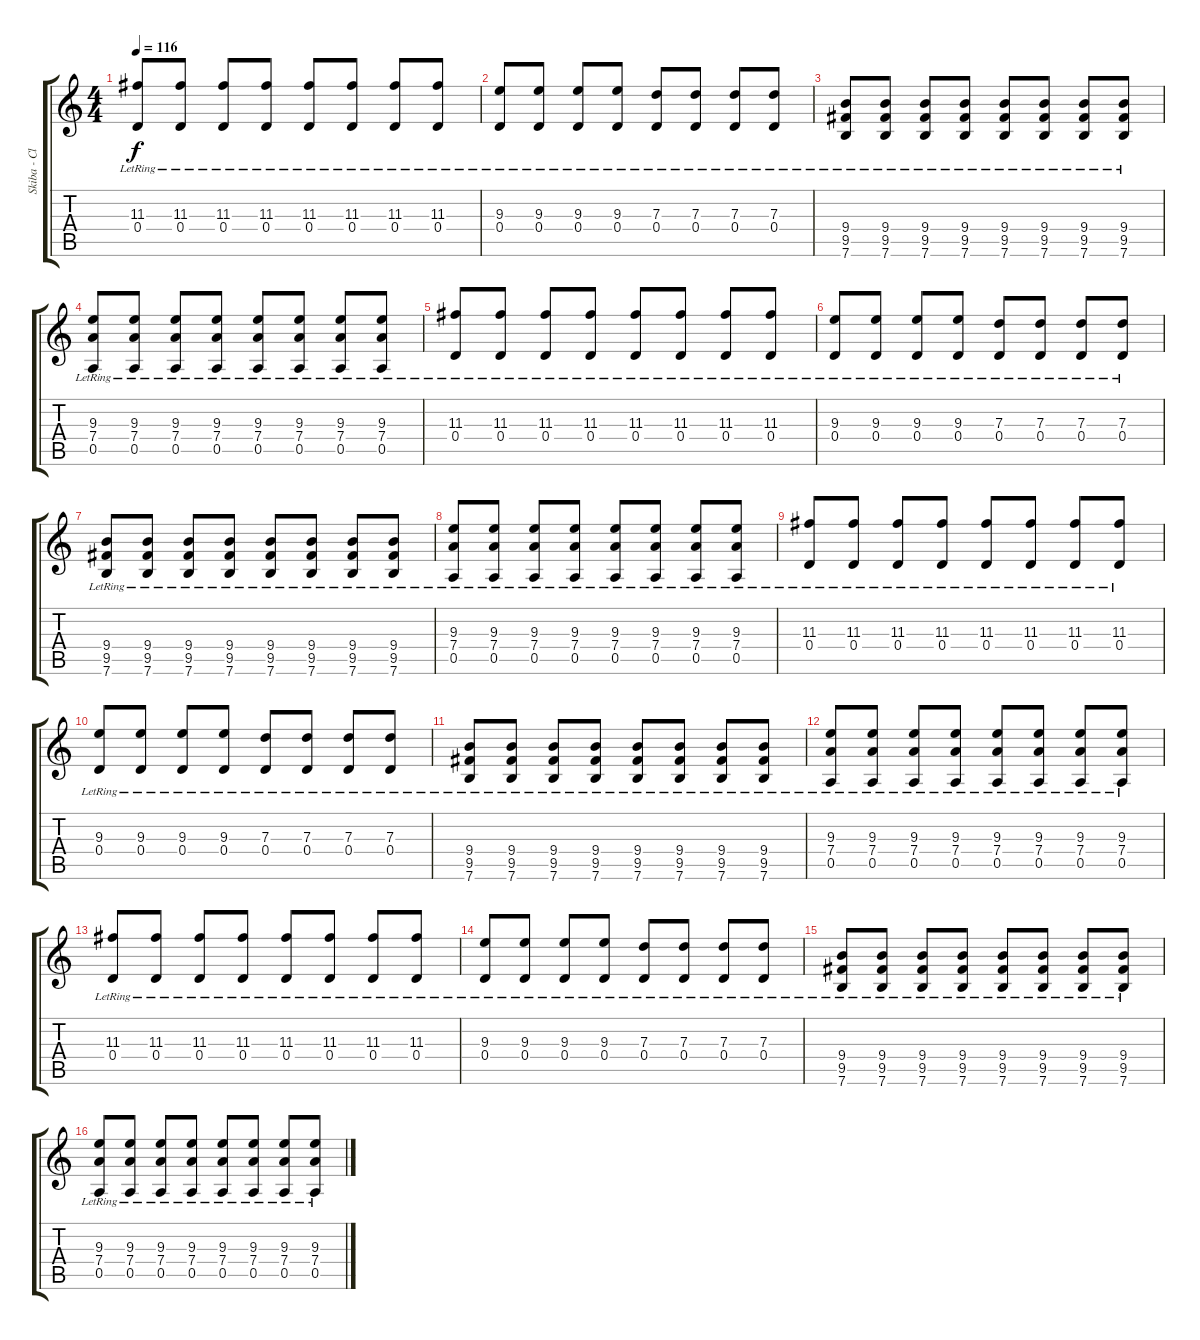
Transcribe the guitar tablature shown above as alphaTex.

\track ("Skiba - Clean" "Skiba - Cl") {instrument electricguitarclean}
\staff {score tabs}
\tuning (E4 B3 G3 D3 A2 E2) {hide}
\ts (4 4)
\tempo 116
\clef g2
\ks c
(11.3{lr} 0.4{lr}).8{dy f} (11.3{lr} 0.4{lr}).8 (11.3{lr} 0.4{lr}).8 (11.3{lr} 0.4{lr}).8 (11.3{lr} 0.4{lr}).8 (11.3{lr} 0.4{lr}).8 (11.3{lr} 0.4{lr}).8 (11.3{lr} 0.4{lr}).8 |
(9.3{lr} 0.4{lr}).8 (9.3{lr} 0.4{lr}).8 (9.3{lr} 0.4{lr}).8 (9.3{lr} 0.4{lr}).8 (7.3{lr} 0.4{lr}).8 (7.3{lr} 0.4{lr}).8 (7.3{lr} 0.4{lr}).8 (7.3{lr} 0.4{lr}).8 |
(9.4{lr} 9.5{lr} 7.6{lr}).8 (9.4{lr} 9.5{lr} 7.6{lr}).8 (9.4{lr} 9.5{lr} 7.6{lr}).8 (9.4{lr} 9.5{lr} 7.6{lr}).8 (9.4{lr} 9.5{lr} 7.6{lr}).8 (9.4{lr} 9.5{lr} 7.6{lr}).8 (9.4{lr} 9.5{lr} 7.6{lr}).8 (9.4{lr} 9.5{lr} 7.6{lr}).8 |
(9.3{lr} 7.4{lr} 0.5{lr}).8 (9.3{lr} 7.4{lr} 0.5{lr}).8 (9.3{lr} 7.4{lr} 0.5{lr}).8 (9.3{lr} 7.4{lr} 0.5{lr}).8 (9.3{lr} 7.4{lr} 0.5{lr}).8 (9.3{lr} 7.4{lr} 0.5{lr}).8 (9.3{lr} 7.4{lr} 0.5{lr}).8 (9.3{lr} 7.4{lr} 0.5{lr}).8 |
(11.3{lr} 0.4{lr}).8 (11.3{lr} 0.4{lr}).8 (11.3{lr} 0.4{lr}).8 (11.3{lr} 0.4{lr}).8 (11.3{lr} 0.4{lr}).8 (11.3{lr} 0.4{lr}).8 (11.3{lr} 0.4{lr}).8 (11.3{lr} 0.4{lr}).8 |
(9.3{lr} 0.4{lr}).8 (9.3{lr} 0.4{lr}).8 (9.3{lr} 0.4{lr}).8 (9.3{lr} 0.4{lr}).8 (7.3{lr} 0.4{lr}).8 (7.3{lr} 0.4{lr}).8 (7.3{lr} 0.4{lr}).8 (7.3{lr} 0.4{lr}).8 |
(9.4{lr} 9.5{lr} 7.6{lr}).8 (9.4{lr} 9.5{lr} 7.6{lr}).8 (9.4{lr} 9.5{lr} 7.6{lr}).8 (9.4{lr} 9.5{lr} 7.6{lr}).8 (9.4{lr} 9.5{lr} 7.6{lr}).8 (9.4{lr} 9.5{lr} 7.6{lr}).8 (9.4{lr} 9.5{lr} 7.6{lr}).8 (9.4{lr} 9.5{lr} 7.6{lr}).8 |
(9.3{lr} 7.4{lr} 0.5{lr}).8 (9.3{lr} 7.4{lr} 0.5{lr}).8 (9.3{lr} 7.4{lr} 0.5{lr}).8 (9.3{lr} 7.4{lr} 0.5{lr}).8 (9.3{lr} 7.4{lr} 0.5{lr}).8 (9.3{lr} 7.4{lr} 0.5{lr}).8 (9.3{lr} 7.4{lr} 0.5{lr}).8 (9.3{lr} 7.4{lr} 0.5{lr}).8 |
(11.3{lr} 0.4{lr}).8 (11.3{lr} 0.4{lr}).8 (11.3{lr} 0.4{lr}).8 (11.3{lr} 0.4{lr}).8 (11.3{lr} 0.4{lr}).8 (11.3{lr} 0.4{lr}).8 (11.3{lr} 0.4{lr}).8 (11.3{lr} 0.4{lr}).8 |
(9.3{lr} 0.4{lr}).8 (9.3{lr} 0.4{lr}).8 (9.3{lr} 0.4{lr}).8 (9.3{lr} 0.4{lr}).8 (7.3{lr} 0.4{lr}).8 (7.3{lr} 0.4{lr}).8 (7.3{lr} 0.4{lr}).8 (7.3{lr} 0.4{lr}).8 |
(9.4{lr} 9.5{lr} 7.6{lr}).8 (9.4{lr} 9.5{lr} 7.6{lr}).8 (9.4{lr} 9.5{lr} 7.6{lr}).8 (9.4{lr} 9.5{lr} 7.6{lr}).8 (9.4{lr} 9.5{lr} 7.6{lr}).8 (9.4{lr} 9.5{lr} 7.6{lr}).8 (9.4{lr} 9.5{lr} 7.6{lr}).8 (9.4{lr} 9.5{lr} 7.6{lr}).8 |
(9.3{lr} 7.4{lr} 0.5{lr}).8 (9.3{lr} 7.4{lr} 0.5{lr}).8 (9.3{lr} 7.4{lr} 0.5{lr}).8 (9.3{lr} 7.4{lr} 0.5{lr}).8 (9.3{lr} 7.4{lr} 0.5{lr}).8 (9.3{lr} 7.4{lr} 0.5{lr}).8 (9.3{lr} 7.4{lr} 0.5{lr}).8 (9.3{lr} 7.4{lr} 0.5{lr}).8 |
(11.3{lr} 0.4{lr}).8 (11.3{lr} 0.4{lr}).8 (11.3{lr} 0.4{lr}).8 (11.3{lr} 0.4{lr}).8 (11.3{lr} 0.4{lr}).8 (11.3{lr} 0.4{lr}).8 (11.3{lr} 0.4{lr}).8 (11.3{lr} 0.4{lr}).8 |
(9.3{lr} 0.4{lr}).8 (9.3{lr} 0.4{lr}).8 (9.3{lr} 0.4{lr}).8 (9.3{lr} 0.4{lr}).8 (7.3{lr} 0.4{lr}).8 (7.3{lr} 0.4{lr}).8 (7.3{lr} 0.4{lr}).8 (7.3{lr} 0.4{lr}).8 |
(9.4{lr} 9.5{lr} 7.6{lr}).8 (9.4{lr} 9.5{lr} 7.6{lr}).8 (9.4{lr} 9.5{lr} 7.6{lr}).8 (9.4{lr} 9.5{lr} 7.6{lr}).8 (9.4{lr} 9.5{lr} 7.6{lr}).8 (9.4{lr} 9.5{lr} 7.6{lr}).8 (9.4{lr} 9.5{lr} 7.6{lr}).8 (9.4{lr} 9.5{lr} 7.6{lr}).8 |
(9.3{lr} 7.4{lr} 0.5{lr}).8 (9.3{lr} 7.4{lr} 0.5{lr}).8 (9.3{lr} 7.4{lr} 0.5{lr}).8 (9.3{lr} 7.4{lr} 0.5{lr}).8 (9.3{lr} 7.4{lr} 0.5{lr}).8 (9.3{lr} 7.4{lr} 0.5{lr}).8 (9.3{lr} 7.4{lr} 0.5{lr}).8 (9.3{lr} 7.4{lr} 0.5{lr}).8
